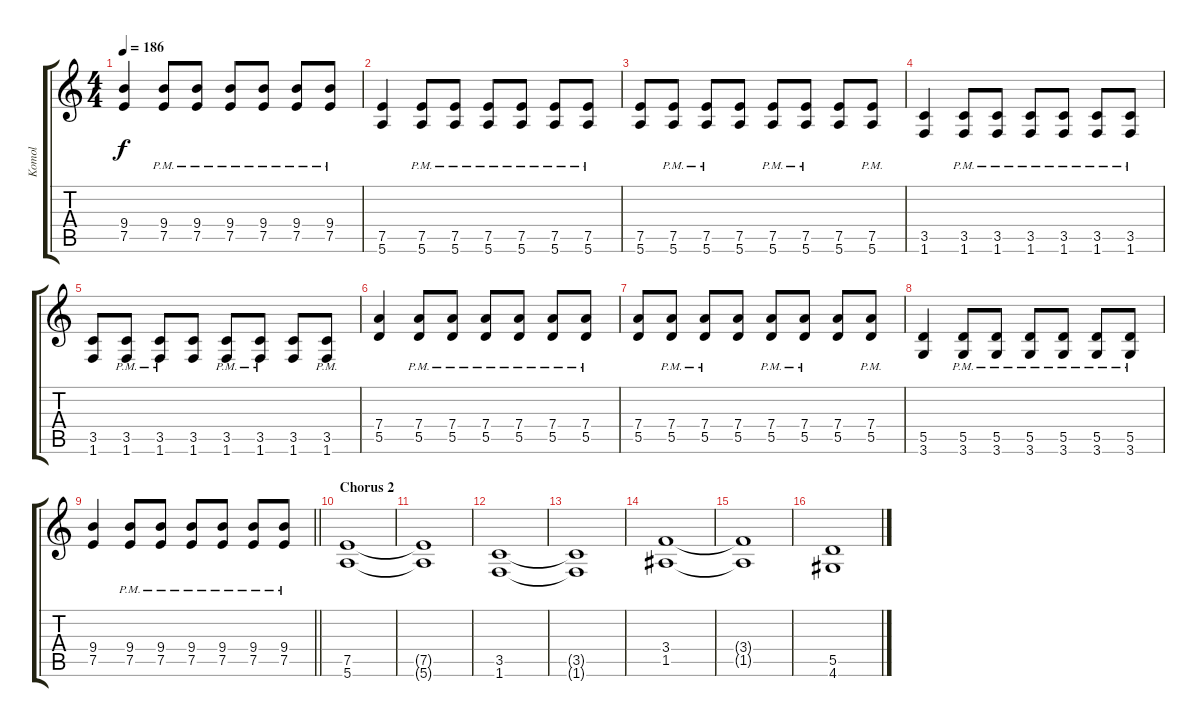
\track ("Komol" "Komol") {instrument overdrivenguitar}
\staff {score tabs}
\tuning (E4 B3 G3 D3 A2 E2) {hide}
\ts (4 4)
\tempo 186
\clef g2
\ks c
(9.4 7.5).4{dy f} (9.4 7.5{pm}).8 (9.4 7.5{pm}).8 (9.4 7.5{pm}).8 (9.4 7.5{pm}).8 (9.4 7.5{pm}).8 (9.4 7.5{pm}).8 |
(7.5 5.6).4 (7.5{pm} 5.6{pm}).8 (7.5{pm} 5.6{pm}).8 (7.5{pm} 5.6{pm}).8 (7.5{pm} 5.6{pm}).8 (7.5{pm} 5.6{pm}).8 (7.5{pm} 5.6{pm}).8 |
(7.5 5.6).8 (7.5{pm} 5.6{pm}).8 (7.5{pm} 5.6{pm}).8 (7.5 5.6).8 (7.5{pm} 5.6{pm}).8 (7.5{pm} 5.6{pm}).8 (7.5 5.6).8 (7.5{pm} 5.6{pm}).8 |
(3.5 1.6).4 (3.5{pm} 1.6{pm}).8 (3.5{pm} 1.6{pm}).8 (3.5{pm} 1.6{pm}).8 (3.5{pm} 1.6{pm}).8 (3.5{pm} 1.6{pm}).8 (3.5{pm} 1.6{pm}).8 |
(3.5 1.6).8 (3.5{pm} 1.6{pm}).8 (3.5{pm} 1.6{pm}).8 (3.5 1.6).8 (3.5{pm} 1.6{pm}).8 (3.5{pm} 1.6{pm}).8 (3.5 1.6).8 (3.5{pm} 1.6{pm}).8 |
(7.4 5.5).4 (7.4 5.5{pm}).8 (7.4 5.5{pm}).8 (7.4 5.5{pm}).8 (7.4 5.5{pm}).8 (7.4 5.5{pm}).8 (7.4 5.5{pm}).8 |
(7.4 5.5).8 (7.4 5.5{pm}).8 (7.4 5.5{pm}).8 (7.4 5.5).8 (7.4 5.5{pm}).8 (7.4 5.5{pm}).8 (7.4 5.5).8 (7.4 5.5{pm}).8 |
(5.5 3.6).4 (5.5{pm} 3.6{pm}).8 (5.5{pm} 3.6{pm}).8 (5.5{pm} 3.6{pm}).8 (5.5{pm} 3.6{pm}).8 (5.5{pm} 3.6{pm}).8 (5.5{pm} 3.6{pm}).8 |
\barLineRight lightlight
(9.4 7.5).4 (9.4 7.5{pm}).8 (9.4 7.5{pm}).8 (9.4 7.5{pm}).8 (9.4 7.5{pm}).8 (9.4 7.5{pm}).8 (9.4 7.5{pm}).8 |
\section ("" "Chorus 2")
(7.5 5.6).1 |
(7.5{t} 5.6{t}).1 |
(3.5 1.6).1 |
(3.5{t} 1.6{t}).1 |
(3.4 1.5).1 |
(3.4{t} 1.5{t}).1 |
(5.5 4.6).1
